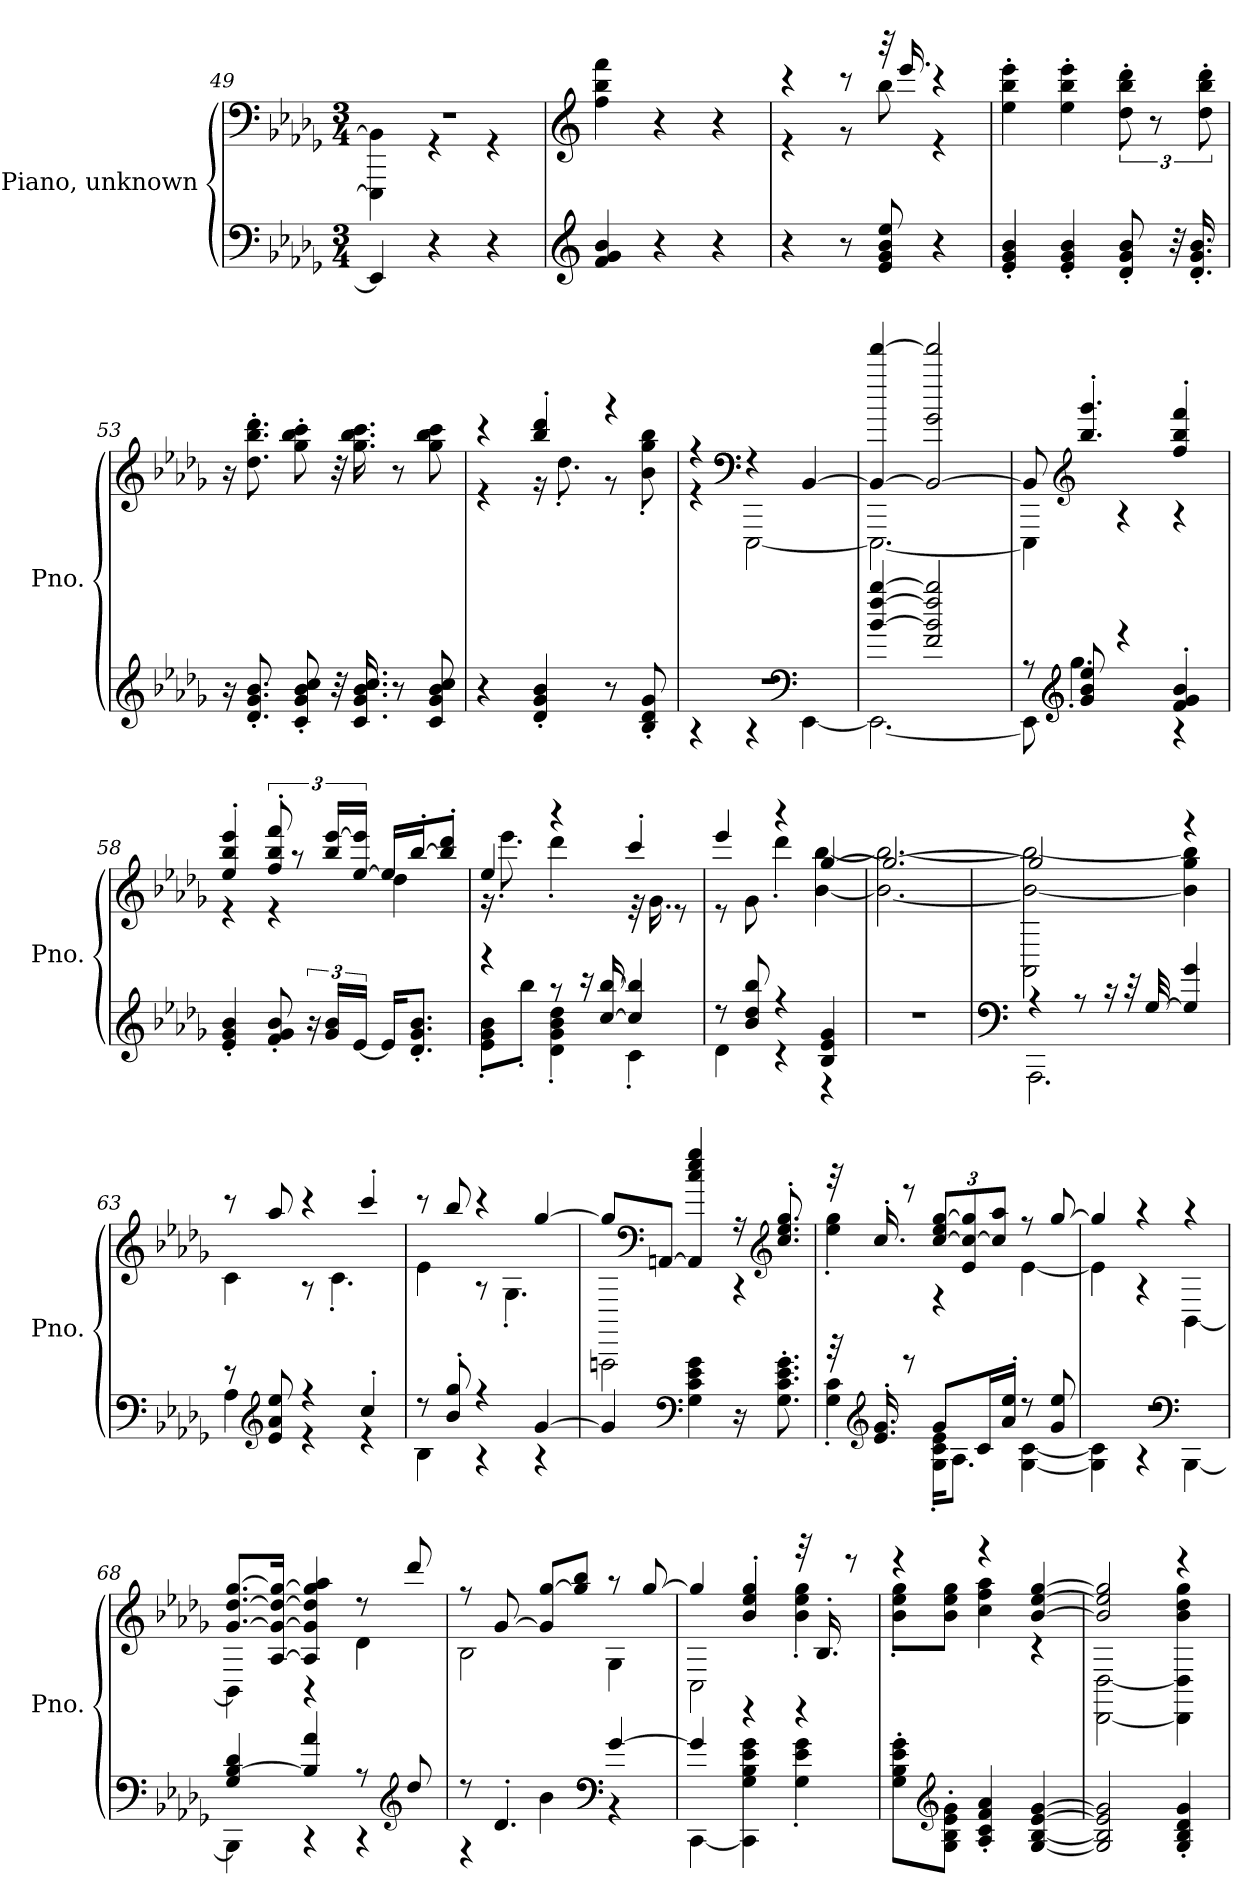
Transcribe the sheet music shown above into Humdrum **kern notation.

**kern	**kern
*part1	*part1
*staff2	*staff1
*I"Piano, unknown	*
*I'Pno.	*
*clefF4	*clefF4
*k[b-e-a-d-g-]	*k[b-e-a-d-g-]
*M3/4	*M3/4
=49	=49
*	*^
4EE-/]	2.r	4EEE-\] 4BB-\]
4r	.	4r
4r	.	4r
*	*v	*v
=50	=50
*clefG2	*clefG2
4f/ 4g-/ 4b-/	4ff\ 4bb-\ 4fff\
4r	4r
4r	4r
!!LO:LB:g=z
=51	=51
*	*^
4r	4r	4r
8r	8r	8r
8e-/ 8g-/ 8b-/ 8ee-/	32r	8bb-\
.	16.eee-/	.
4r	4r	4r
*	*v	*v
=52	=52
4e-/' 4g-/' 4b-/'	4ee-\' 4bb-\' 4eee-\'
4e-/' 4g-/' 4b-/'	4ee-\' 4bb-\' 4eee-\'
8d-/' 8g-/' 8b-/'	12dd-\' 12bb-\' 12ddd-\'
.	12r
32r	.
16.d-/' 16.g-/' 16.b-/'	.
.	12dd-\' 12bb-\' 12ddd-\'
=53	=53
16r	16r
8.d-/' 8.g-/' 8.b-/'	8.dd-\' 8.bb-\' 8.ddd-\'
8c/' 8g-/' 8b-/' 8cc/'	8gg-\' 8bb-\' 8ccc\'
32r	32r
16.c/ 16.g-/ 16.b-/ 16.cc/	16.gg-\ 16.bb-\ 16.ccc\
8r	8r
8c/ 8g-/ 8b-/ 8cc/	8gg-\ 8bb-\ 8ccc\
=54	=54
*	*^
4r	4r	4r
4d-/' 4g-/' 4b-/'	4bb-/' 4ddd-/'	16r
.	.	8.dd-'\
8r	4r	8r
8B-/' 8d-/' 8g-/'	.	8b-\' 8gg-\' 8bb-\'
=55	=55	=55
*^	*	*
2.r	4r	4r	4r
*	*	*clefF4	*
.	4r	4r	[2EEE-\
*clefF4	*	*	*
.	[4EE-\	[4BB-/	.
!!LO:LB:g=z	!!
=56	=56	=56	=56
[4b-/ [4ff/ [4bb-/	2.EE-\_	4BB-/_ [4fff/	2.EEE-\_
2f/ 2b-/] 2ff/] 2bb-/]	.	2BB-/_ 2g-/ 2fff/]	.
=57	=57	=57	=57
8r	8EE-\]	8BB-/]	4EEE-\]
*clefG2	*	*clefG2	*
8g-/ 8b-/ 8ee-/	4.gg-'\	4.bb-/' 4.ggg-/'	.
4r	.	.	4r
4f/' 4g-/' 4b-/'	4r	4ff/' 4bb-/' 4fff/'	4r
*v	*v	*	*
=58	=58	=58
4e-/' 4g-/' 4b-/'	4ee-/' 4bb-/' 4eee-/'	4r
8f/' 8g-/' 8b-/'	12ff/' 12bb-/' 12fff/'	4r
.	12r	.
24r	.	.
24g-/ 24b-/LL	24bb-/ [24eee-/LL	.
[24e-/JJ	[24ee-/ 24eee-/]JJ	.
16e-/KL]	16ee-/LL]	4dd-\
8.d-/' 8.g-/' 8.b-/'J	[16bb-'/J	.
.	8bb-/]' 8ddd-/'J	.
=59	=59	=59
*^	*	*
4r	8e-\' 8g-\' 8b-\'L	4ee-/	16r
.	.	.	8.eee-'\
.	8bb-'\J	.	.
8r	4d-\' 4g-\' 4b-\' 4dd-\'	4r	4ddd-'\
16r	.	.	.
[16cc/ [16bb-/	.	.	.
4cc/] 4bb-/]	4c'\	4ccc'/	32r
.	.	.	16.g-\
.	.	.	8r
=60	=60	=60	=60
8r	4d-\	4eee-/	8r
8b-/ 8dd-/ 8bb-/	.	.	8g-\
4r	4r	4r	4ddd-'\
4B-/ 4e-/ 4g-/	4r	[4gg-/	[4b-\ [4bb-\
*v	*v	*	*
!!LO:LB:g=z	!!
=61	=61	=61
2.r	2.gg-/_	2.b-\_ 2.bb-\_
=62	=62	=62
*clefF4	*	*
*^	*	*
4r	2.AAA-\	2gg-/]	2AA-\ 2b-\_ 2bb-\_
8r	.	.	.
16r	.	.	.
32r	.	.	.
[32G-/	.	.	.
4G-/] 4g-/	.	4r	4b-\] 4gg-\ 4bb-\]
=63	=63	=63	=63
8r	4A-\	8r	4c\
*clefG2	*	*	*
8e-/ 8a-/ 8ee-/	.	8aa-/	.
4r	4r	4r	8r
.	.	.	4.c'\
4cc'/	4r	4ccc'/	.
=64	=64	=64	=64
8r	4B-\	8r	4e-\
8b-/' 8gg-/'	.	8bb-/	.
4r	4r	4r	8r
.	.	.	4.G-'\
[4g-/	4r	[4gg-/	.
*v	*v	*	*
=65	=65	=65
4g-/]	8gg-/L]	2AAAn\
*	*clefF4	*
.	[8AAn/J	.
*clefF4	*	*
4G-\ 4c\ 4e-\ 4g-\	4AA/] 4cc/ 4ee-/ 4gg-/	.
16r	16r	4r
*	*clefG2	*
8.G-\' 8.c\' 8.e-\' 8.g-\'	8.cc/' 8.ee-/' 8.gg-/'	.
!!LO:LB:g=z	!!
=66	=66	=66
*^	*	*
32r	4G-\' 4c\'	32r	4ee-\' 4gg-\'
*clefG2	*	*	*
16.e-/' 16.g-/'	.	16.cc'/	.
8r	.	8r	.
*	*	*Xbrackettup	*
8g-/L	16G-\' 16c\' 16e-\'KL	[12cc/ 12ee-/ [12gg-/L	4r
.	8.A-\J	.	.
.	.	12e-/ 12cc/_ 12gg-/]	.
16c/L	.	.	.
.	.	12cc/] 12aa-/J	.
16a-/' 16ee-/'JJ	.	.	.
8r	[4G-\ [4c\	8r	[4e-\
8g-/ 8ee-/	.	[8gg-/	.
=67	=67	=67	=67
2.r	4G-\] 4c\]	4gg-/]	4e-\]
.	4r	4r	4r
*clefF4	*	*	*
.	[4BBB-\	4r	[4BB-\
=68	=68	=68	=68
4G-/ [4B-/ 4d-/	4BBB-\]	[8.g-/ [8.dd-/ [8.gg-/L	4BB-\]
.	.	[16A-/ 16g-/_ 16dd-/_ 16gg-/_Jk	.
4B-/] 4a-/	4r	4A-/] 4g-/] 4dd-/] 4gg-/] 4aa-/	4r
8r	4r	8r	4d-\
*clefG2	*	*	*
8dd-/	.	8ddd-/	.
=69	=69	=69	=69
8r	4r	8r	2B-\
4.d-'/	.	[8g-/	.
.	4b-\	8g-/] [8gg-/L	.
.	.	8gg-/] 8bb-/J	.
*clefF4	*	*	*
[4g-/	4r	8r	4G-\
.	.	[8gg-/	.
!!LO:LB:g=z	!!
=70	=70	=70	=70
4g-/]	[4CC\	4gg-/]	2C\
4r	4CC\] 4G-\ 4B-\ 4e-\ 4g-\	4b-/' 4ee-/' 4gg-/'	.
4r	4G-\' 4e-\' 4g-\'	32r	4b-\' 4ee-\' 4gg-\'
.	.	16.B-'/	.
.	.	8r	.
*v	*v	*	*
=71	=71	=71
8G-\' 8B-\' 8e-\' 8g-\'L	4r	8b-\' 8ee-\' 8gg-\'L
*clefG2	*	*
8G-\' 8B-\' 8e-\' 8g-\'J	.	8b-\ 8ee-\ 8gg-\J
4A-/' 4c/' 4f/' 4a-/'	4r	4cc\ 4ff\ 4aa-\
[4G-/ [4B-/ [4e-/ [4g-/	[4b-/ [4ee-/ [4gg-/	4r
=72	=72	=72
2G-/] 2B-/] 2e-/] 2g-/]	2b-/] 2ee-/] 2gg-/]	[2DD-\ [2D-\
4G-/' 4B-/' 4d-/' 4g-/'	4r	4DD-\] 4D-\] 4b-\ 4dd-\ 4gg-\
*	*v	*v
=	=
*-	*-
